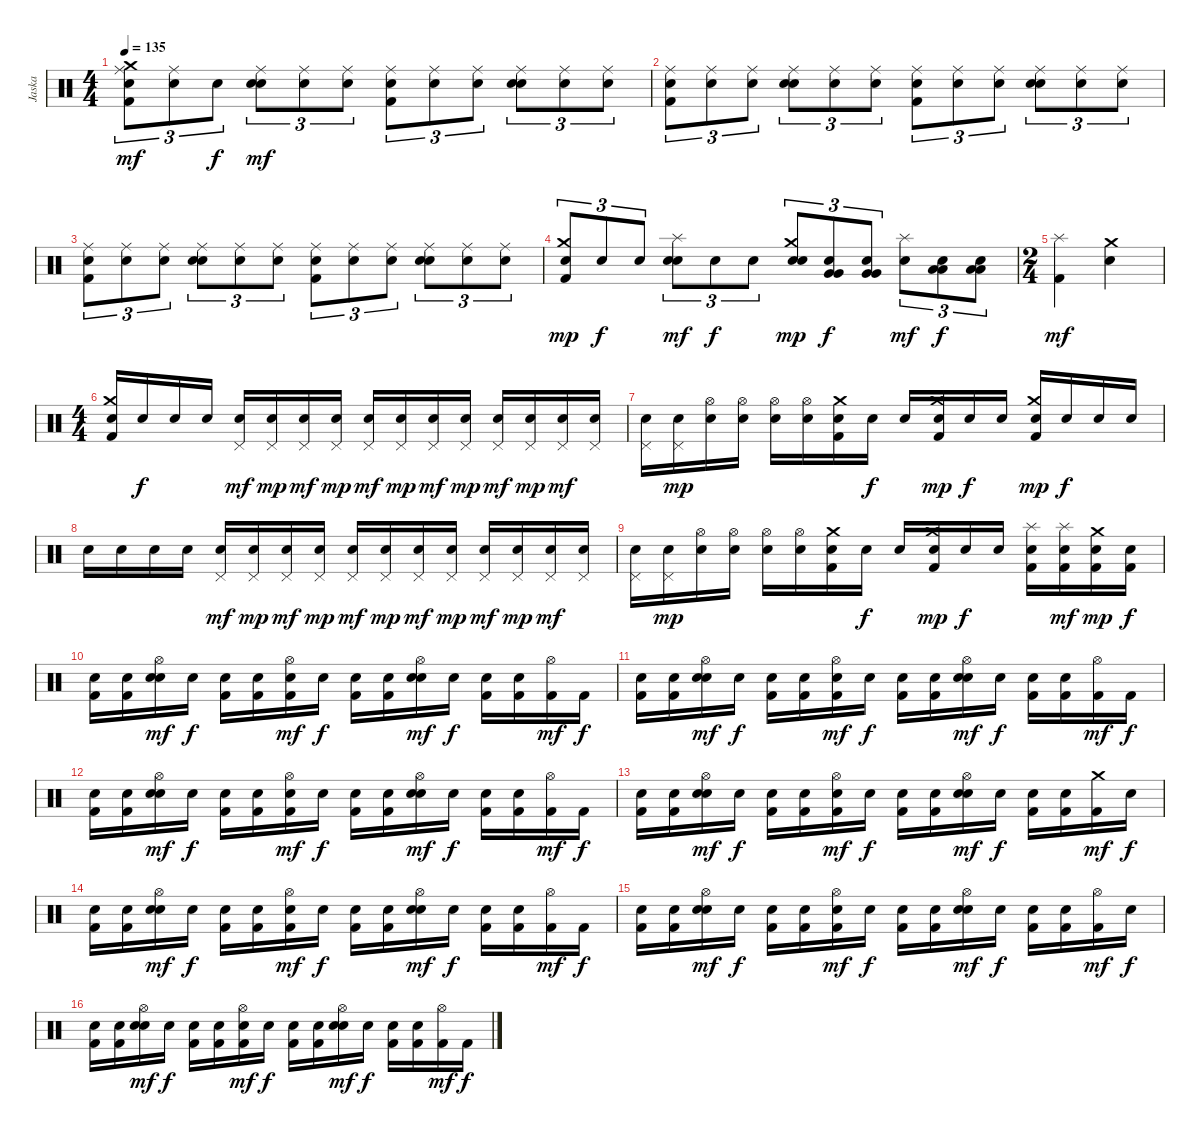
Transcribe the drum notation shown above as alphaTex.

\track ("Jaska" "Jaska") {instrument percussion}
\staff {score}
\articulation defaults
\ts (4 4)
\tempo 135
\clef neutral
\ks c
("Snare (hit)"{x} "Crash medium (hit)" "Ride (middle)" "Kick (hit) 2").8{tu (3 2) dy mf} ("Snare (hit)"{x} "Ride (middle)").8{tu (3 2)} "Snare (hit)"{x}.8{tu (3 2) dy f} ("Snare (hit)"{x} "Ride (middle)" "Electric Snare (hit)").8{tu (3 2) dy mf} ("Snare (hit)"{x} "Ride (middle)").8{tu (3 2)} ("Snare (hit)"{x} "Ride (middle)").8{tu (3 2)} ("Snare (hit)"{x} "Ride (middle)" "Kick (hit) 2").8{tu (3 2)} ("Snare (hit)"{x} "Ride (middle)").8{tu (3 2)} ("Snare (hit)"{x} "Ride (middle)").8{tu (3 2)} ("Snare (hit)"{x} "Ride (middle)" "Electric Snare (hit)").8{tu (3 2)} ("Snare (hit)"{x} "Ride (middle)").8{tu (3 2)} ("Snare (hit)"{x} "Ride (middle)").8{tu (3 2)} |
("Snare (hit)"{x} "Ride (middle)" "Kick (hit) 2").8{tu (3 2)} ("Snare (hit)"{x} "Ride (middle)").8{tu (3 2)} ("Snare (hit)"{x} "Ride (middle)").8{tu (3 2)} ("Snare (hit)"{x} "Ride (middle)" "Electric Snare (hit)").8{tu (3 2)} ("Snare (hit)"{x} "Ride (middle)").8{tu (3 2)} ("Snare (hit)"{x} "Ride (middle)").8{tu (3 2)} ("Snare (hit)"{x} "Ride (middle)" "Kick (hit) 2").8{tu (3 2)} ("Snare (hit)"{x} "Ride (middle)").8{tu (3 2)} ("Snare (hit)"{x} "Ride (middle)").8{tu (3 2)} ("Snare (hit)"{x} "Ride (middle)" "Electric Snare (hit)").8{tu (3 2)} ("Snare (hit)"{x} "Ride (middle)").8{tu (3 2)} ("Snare (hit)"{x} "Ride (middle)").8{tu (3 2)} |
("Snare (hit)"{x} "Ride (middle)" "Kick (hit) 2").8{tu (3 2)} ("Snare (hit)"{x} "Ride (middle)").8{tu (3 2)} ("Snare (hit)"{x} "Ride (middle)").8{tu (3 2)} ("Snare (hit)"{x} "Ride (middle)" "Electric Snare (hit)").8{tu (3 2)} ("Snare (hit)"{x} "Ride (middle)").8{tu (3 2)} ("Snare (hit)"{x} "Ride (middle)").8{tu (3 2)} ("Snare (hit)"{x} "Ride (middle)" "Kick (hit) 2").8{tu (3 2)} ("Snare (hit)"{x} "Ride (middle)").8{tu (3 2)} ("Snare (hit)"{x} "Ride (middle)").8{tu (3 2)} ("Snare (hit)"{x} "Ride (middle)" "Electric Snare (hit)").8{tu (3 2)} ("Snare (hit)"{x} "Ride (middle)").8{tu (3 2)} ("Snare (hit)"{x} "Ride (middle)").8{tu (3 2)} |
("Snare (hit)"{x} "Crash medium (hit)" "Kick (hit) 2").8{tu (3 2) dy mp} "Snare (hit)"{x}.8{tu (3 2) dy f} "Snare (hit)"{x}.8{tu (3 2)} ("Snare (hit)"{x} "Splash (hit)" "Electric Snare (hit)").8{tu (3 2) dy mf} "Snare (hit)"{x}.8{tu (3 2) dy f} "Snare (hit)"{x}.8{tu (3 2)} ("Snare (hit)"{x} "Crash medium (hit)" "Electric Snare (hit)").8{tu (3 2) dy mp} ("Snare (hit)"{x} "Very Low Tom (hit)" "Very Low Tom (hit)").8{tu (3 2) dy f} ("Snare (hit)"{x} "Very Low Tom (hit)" "Very Low Tom (hit)").8{tu (3 2)} ("Snare (hit)"{x} "Splash (hit)").8{tu (3 2) dy mf} ("Snare (hit)"{x} "Low Floor Tom (hit)" "Low Floor Tom (hit)").8{tu (3 2) dy f} ("Snare (hit)"{x} "Low Floor Tom (hit)" "Low Floor Tom (hit)").8{tu (3 2)} |
\ts (2 4)
("Splash (hit)" "Kick (hit) 2").4{dy mf} ("Crash medium (hit)" "Electric Snare (hit)").4 |
\ts (4 4)
("Snare (hit)"{x} "Crash medium (hit)" "Kick (hit) 2").16 "Snare (hit)"{x}.16{dy f} "Snare (hit)"{x}.16 "Snare (hit)"{x}.16 ("Snare (hit)"{x} "Pedal Hi-Hat (hit)").16{dy mf} ("Snare (hit)"{x} "Pedal Hi-Hat (hit)").16{dy mp} ("Snare (hit)"{x} "Pedal Hi-Hat (hit)").16{dy mf} ("Snare (hit)"{x} "Pedal Hi-Hat (hit)").16{dy mp} ("Snare (hit)"{x} "Pedal Hi-Hat (hit)").16{dy mf} ("Snare (hit)"{x} "Pedal Hi-Hat (hit)").16{dy mp} ("Snare (hit)"{x} "Pedal Hi-Hat (hit)").16{dy mf} ("Snare (hit)"{x} "Pedal Hi-Hat (hit)").16{dy mp} ("Snare (hit)"{x} "Pedal Hi-Hat (hit)").16{dy mf} ("Snare (hit)"{x} "Pedal Hi-Hat (hit)").16{dy mp} ("Snare (hit)"{x} "Pedal Hi-Hat (hit)").16{dy mf} ("Snare (hit)"{x} "Pedal Hi-Hat (hit)").16 |
("Snare (hit)"{x} "Pedal Hi-Hat (hit)").16 ("Snare (hit)"{x} "Pedal Hi-Hat (hit)").16{dy mp} ("Snare (hit)"{x} "Hi-Hat (open)").16 ("Snare (hit)"{x} "Hi-Hat (open)").16 ("Snare (hit)"{x} "Hi-Hat (open)").16 ("Snare (hit)"{x} "Hi-Hat (open)").16 ("Snare (hit)"{x} "Crash medium (hit)" "Kick (hit) 2").16 "Snare (hit)"{x}.16{dy f} "Snare (hit)"{x}.16 ("Snare (hit)"{x} "Crash medium (hit)" "Kick (hit) 2").16{dy mp} "Snare (hit)"{x}.16{dy f} "Snare (hit)"{x}.16 ("Snare (hit)"{x} "Crash medium (hit)" "Kick (hit) 2").16{dy mp} "Snare (hit)"{x}.16{dy f} "Snare (hit)"{x}.16 "Snare (hit)"{x}.16 |
"Snare (hit)"{x}.16 "Snare (hit)"{x}.16 "Snare (hit)"{x}.16 "Snare (hit)"{x}.16 ("Snare (hit)"{x} "Pedal Hi-Hat (hit)").16{dy mf} ("Snare (hit)"{x} "Pedal Hi-Hat (hit)").16{dy mp} ("Snare (hit)"{x} "Pedal Hi-Hat (hit)").16{dy mf} ("Snare (hit)"{x} "Pedal Hi-Hat (hit)").16{dy mp} ("Snare (hit)"{x} "Pedal Hi-Hat (hit)").16{dy mf} ("Snare (hit)"{x} "Pedal Hi-Hat (hit)").16{dy mp} ("Snare (hit)"{x} "Pedal Hi-Hat (hit)").16{dy mf} ("Snare (hit)"{x} "Pedal Hi-Hat (hit)").16{dy mp} ("Snare (hit)"{x} "Pedal Hi-Hat (hit)").16{dy mf} ("Snare (hit)"{x} "Pedal Hi-Hat (hit)").16{dy mp} ("Snare (hit)"{x} "Pedal Hi-Hat (hit)").16{dy mf} ("Snare (hit)"{x} "Pedal Hi-Hat (hit)").16 |
("Snare (hit)"{x} "Pedal Hi-Hat (hit)").16 ("Snare (hit)"{x} "Pedal Hi-Hat (hit)").16{dy mp} ("Snare (hit)"{x} "Hi-Hat (open)").16 ("Snare (hit)"{x} "Hi-Hat (open)").16 ("Snare (hit)"{x} "Hi-Hat (open)").16 ("Snare (hit)"{x} "Hi-Hat (open)").16 ("Snare (hit)"{x} "Crash medium (hit)" "Kick (hit) 2").16 "Snare (hit)"{x}.16{dy f} "Snare (hit)"{x}.16 ("Snare (hit)"{x} "Crash medium (hit)" "Kick (hit) 2").16{dy mp} "Snare (hit)"{x}.16{dy f} "Snare (hit)"{x}.16 ("Snare (hit)"{x} "Splash (hit)" "Kick (hit) 2").16 ("Snare (hit)"{x} "Splash (hit)" "Kick (hit) 2").16{dy mf} ("Snare (hit)"{x} "Crash medium (hit)" "Kick (hit) 2").16{dy mp} ("Snare (hit)"{x} "Kick (hit) 2").16{dy f} |
("Snare (hit)"{x} "Kick (hit) 2").16 ("Snare (hit)"{x} "Kick (hit) 2").16 ("Snare (hit)"{x} "Hi-Hat (open)" "Electric Snare (hit)").16{dy mf} "Snare (hit)"{x}.16{dy f} ("Snare (hit)"{x} "Kick (hit) 2").16 ("Snare (hit)"{x} "Kick (hit) 2").16 ("Snare (hit)"{x} "Hi-Hat (open)" "Kick (hit) 2").16{dy mf} "Snare (hit)"{x}.16{dy f} ("Snare (hit)"{x} "Kick (hit) 2").16 ("Snare (hit)"{x} "Kick (hit) 2").16 ("Snare (hit)"{x} "Hi-Hat (open)" "Electric Snare (hit)").16{dy mf} "Snare (hit)"{x}.16{dy f} ("Snare (hit)"{x} "Kick (hit) 2").16 ("Snare (hit)"{x} "Kick (hit) 2").16 ("Hi-Hat (open)" "Kick (hit) 2").16{dy mf} "Kick (hit) 2".16{dy f} |
("Snare (hit)"{x} "Kick (hit) 2").16 ("Snare (hit)"{x} "Kick (hit) 2").16 ("Snare (hit)"{x} "Hi-Hat (open)" "Electric Snare (hit)").16{dy mf} "Snare (hit)"{x}.16{dy f} ("Snare (hit)"{x} "Kick (hit) 2").16 ("Snare (hit)"{x} "Kick (hit) 2").16 ("Snare (hit)"{x} "Hi-Hat (open)" "Kick (hit) 2").16{dy mf} "Snare (hit)"{x}.16{dy f} ("Snare (hit)"{x} "Kick (hit) 2").16 ("Snare (hit)"{x} "Kick (hit) 2").16 ("Snare (hit)"{x} "Hi-Hat (open)" "Electric Snare (hit)").16{dy mf} "Snare (hit)"{x}.16{dy f} ("Snare (hit)"{x} "Kick (hit) 2").16 ("Snare (hit)"{x} "Kick (hit) 2").16 ("Hi-Hat (open)" "Kick (hit) 2").16{dy mf} "Kick (hit) 2".16{dy f} |
("Snare (hit)"{x} "Kick (hit) 2").16 ("Snare (hit)"{x} "Kick (hit) 2").16 ("Snare (hit)"{x} "Hi-Hat (open)" "Electric Snare (hit)").16{dy mf} "Snare (hit)"{x}.16{dy f} ("Snare (hit)"{x} "Kick (hit) 2").16 ("Snare (hit)"{x} "Kick (hit) 2").16 ("Snare (hit)"{x} "Hi-Hat (open)" "Kick (hit) 2").16{dy mf} "Snare (hit)"{x}.16{dy f} ("Snare (hit)"{x} "Kick (hit) 2").16 ("Snare (hit)"{x} "Kick (hit) 2").16 ("Snare (hit)"{x} "Hi-Hat (open)" "Electric Snare (hit)").16{dy mf} "Snare (hit)"{x}.16{dy f} ("Snare (hit)"{x} "Kick (hit) 2").16 ("Snare (hit)"{x} "Kick (hit) 2").16 ("Hi-Hat (open)" "Kick (hit) 2").16{dy mf} "Kick (hit) 2".16{dy f} |
("Snare (hit)"{x} "Kick (hit) 2").16 ("Snare (hit)"{x} "Kick (hit) 2").16 ("Snare (hit)"{x} "Hi-Hat (open)" "Electric Snare (hit)").16{dy mf} "Snare (hit)"{x}.16{dy f} ("Snare (hit)"{x} "Kick (hit) 2").16 ("Snare (hit)"{x} "Kick (hit) 2").16 ("Snare (hit)"{x} "Hi-Hat (open)" "Kick (hit) 2").16{dy mf} "Snare (hit)"{x}.16{dy f} ("Snare (hit)"{x} "Kick (hit) 2").16 ("Snare (hit)"{x} "Kick (hit) 2").16 ("Snare (hit)"{x} "Hi-Hat (open)" "Electric Snare (hit)").16{dy mf} "Snare (hit)"{x}.16{dy f} ("Snare (hit)"{x} "Kick (hit) 2").16 ("Snare (hit)"{x} "Kick (hit) 2").16 ("Crash medium (hit)" "Kick (hit) 2").16{dy mf} "Snare (hit)"{x}.16{dy f} |
("Snare (hit)"{x} "Kick (hit) 2").16 ("Snare (hit)"{x} "Kick (hit) 2").16 ("Snare (hit)"{x} "Hi-Hat (open)" "Electric Snare (hit)").16{dy mf} "Snare (hit)"{x}.16{dy f} ("Snare (hit)"{x} "Kick (hit) 2").16 ("Snare (hit)"{x} "Kick (hit) 2").16 ("Snare (hit)"{x} "Hi-Hat (open)" "Kick (hit) 2").16{dy mf} "Snare (hit)"{x}.16{dy f} ("Snare (hit)"{x} "Kick (hit) 2").16 ("Snare (hit)"{x} "Kick (hit) 2").16 ("Snare (hit)"{x} "Hi-Hat (open)" "Electric Snare (hit)").16{dy mf} "Snare (hit)"{x}.16{dy f} ("Snare (hit)"{x} "Kick (hit) 2").16 ("Snare (hit)"{x} "Kick (hit) 2").16 ("Hi-Hat (open)" "Kick (hit) 2").16{dy mf} "Kick (hit) 2"{x}.16{dy f} |
("Snare (hit)"{x} "Kick (hit) 2").16 ("Snare (hit)"{x} "Kick (hit) 2").16 ("Snare (hit)"{x} "Hi-Hat (open)" "Electric Snare (hit)").16{dy mf} "Snare (hit)"{x}.16{dy f} ("Snare (hit)"{x} "Kick (hit) 2").16 ("Snare (hit)"{x} "Kick (hit) 2").16 ("Snare (hit)"{x} "Hi-Hat (open)" "Kick (hit) 2").16{dy mf} "Snare (hit)"{x}.16{dy f} ("Snare (hit)"{x} "Kick (hit) 2").16 ("Snare (hit)"{x} "Kick (hit) 2").16 ("Snare (hit)"{x} "Hi-Hat (open)" "Electric Snare (hit)").16{dy mf} "Snare (hit)"{x}.16{dy f} ("Snare (hit)"{x} "Kick (hit) 2").16 ("Snare (hit)"{x} "Kick (hit) 2").16 ("Hi-Hat (open)" "Kick (hit) 2").16{dy mf} "Snare (hit)"{x}.16{dy f} |
("Snare (hit)"{x} "Kick (hit) 2").16 ("Snare (hit)"{x} "Kick (hit) 2").16 ("Snare (hit)"{x} "Hi-Hat (open)" "Electric Snare (hit)").16{dy mf} "Snare (hit)"{x}.16{dy f} ("Snare (hit)"{x} "Kick (hit) 2").16 ("Snare (hit)"{x} "Kick (hit) 2").16 ("Snare (hit)"{x} "Hi-Hat (open)" "Kick (hit) 2").16{dy mf} "Snare (hit)"{x}.16{dy f} ("Snare (hit)"{x} "Kick (hit) 2").16 ("Snare (hit)"{x} "Kick (hit) 2").16 ("Snare (hit)"{x} "Hi-Hat (open)" "Electric Snare (hit)").16{dy mf} "Snare (hit)"{x}.16{dy f} ("Snare (hit)"{x} "Kick (hit) 2").16 ("Snare (hit)"{x} "Kick (hit) 2").16 ("Hi-Hat (open)" "Kick (hit) 2").16{dy mf} "Kick (hit) 2"{x}.16{dy f}
